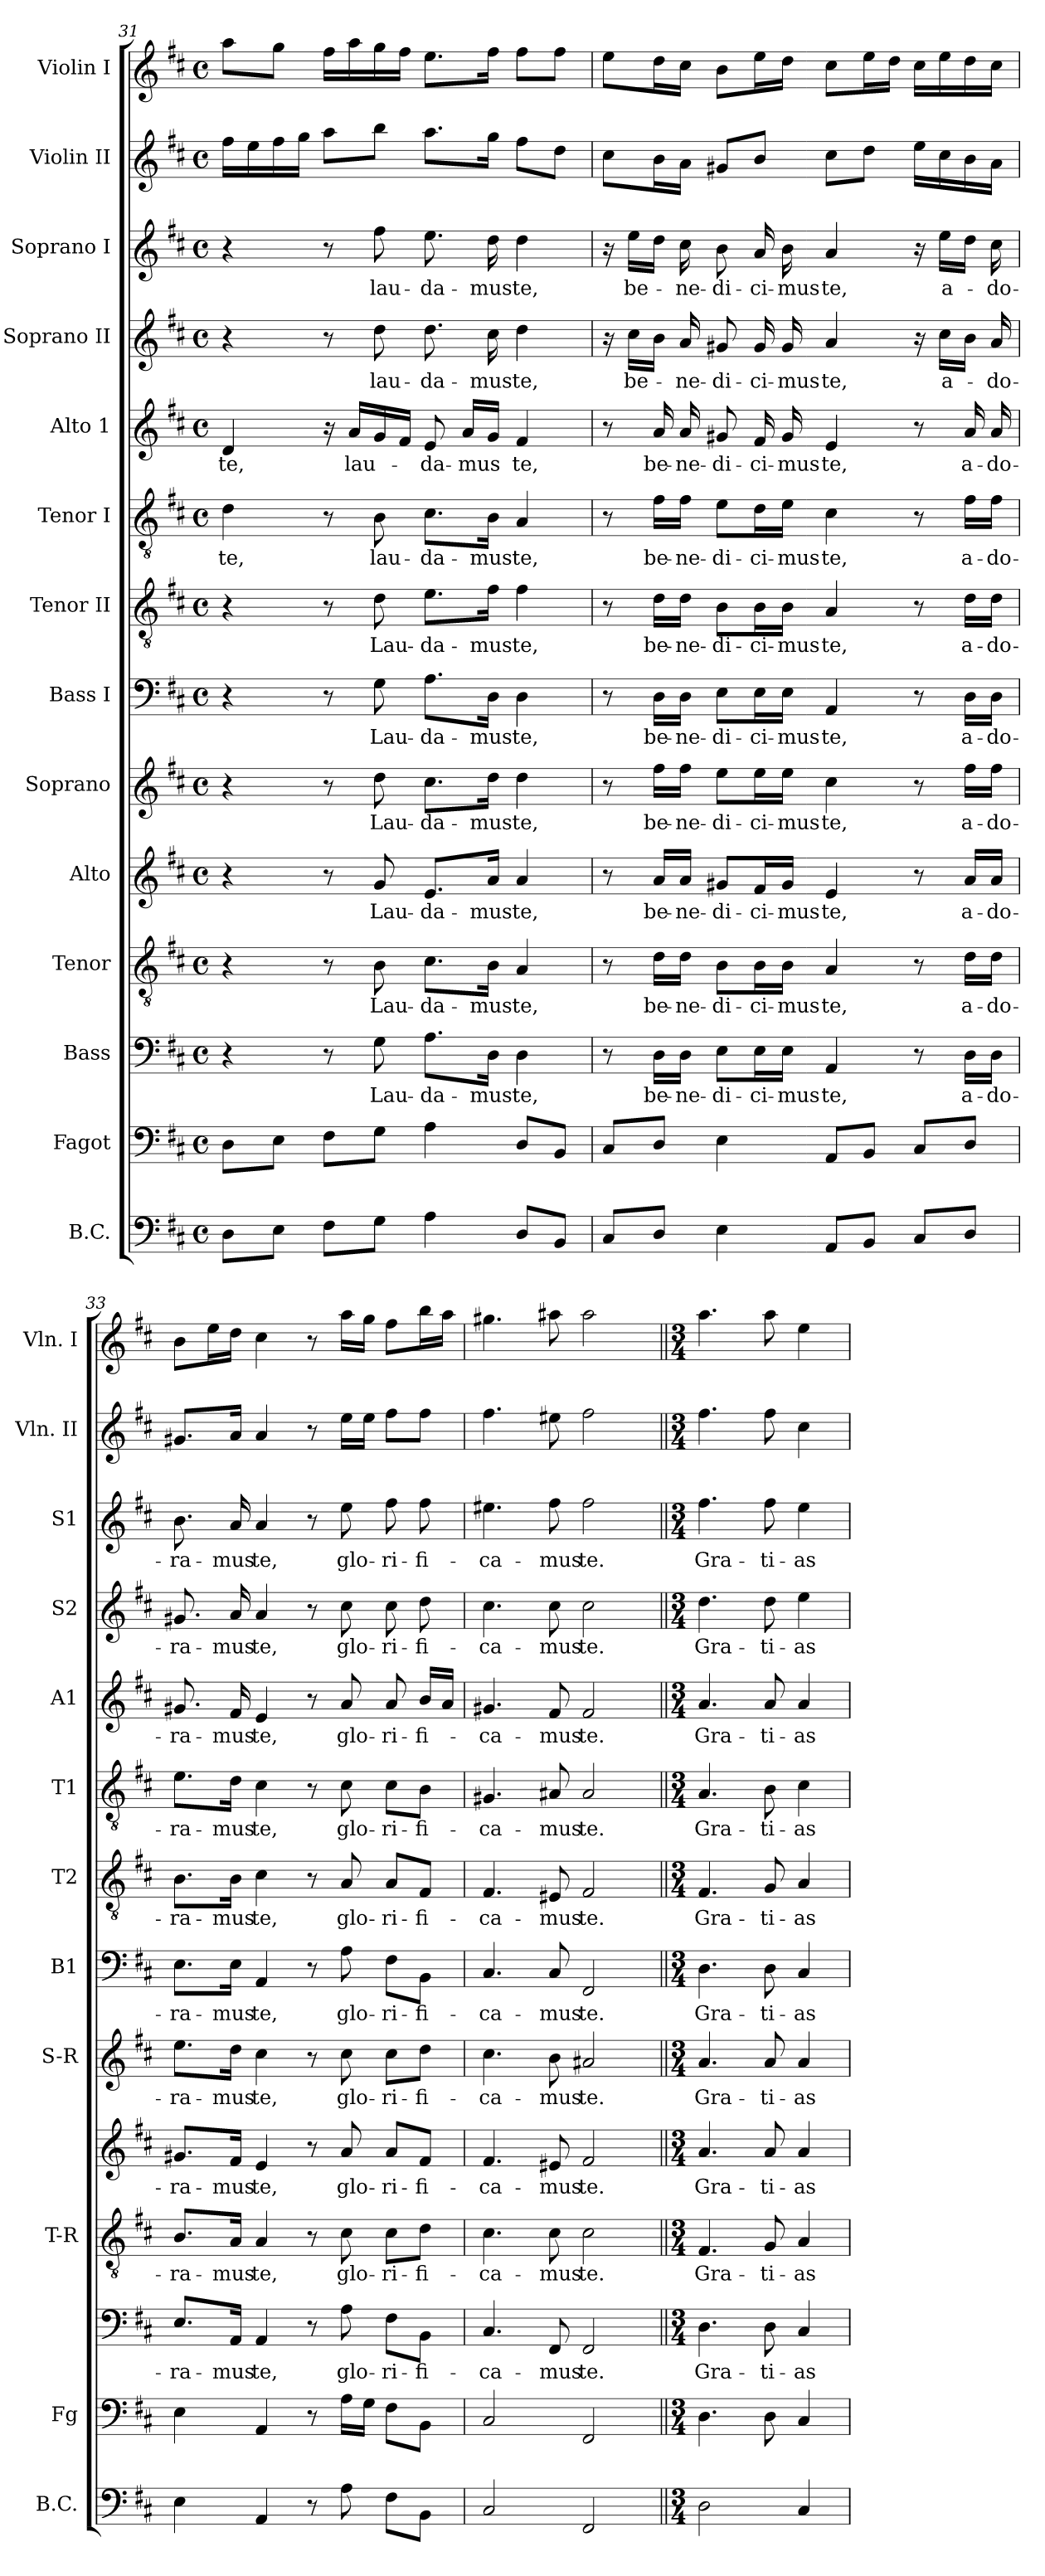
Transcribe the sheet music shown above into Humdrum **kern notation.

**kern	**kern	**kern	**text	**kern	**text	**kern	**text	**kern	**text	**kern	**text	**kern	**text	**kern	**text	**kern	**text	**kern	**text	**kern	**text	**kern	**kern
*part14	*part13	*part12	*part12	*part11	*part11	*part10	*part10	*part9	*part9	*part8	*part8	*part7	*part7	*part6	*part6	*part5	*part5	*part4	*part4	*part3	*part3	*part2	*part1
*staff14	*staff13	*staff12	*staff12	*staff11	*staff11	*staff10	*staff10	*staff9	*staff9	*staff8	*staff8	*staff7	*staff7	*staff6	*staff6	*staff5	*staff5	*staff4	*staff4	*staff3	*staff3	*staff2	*staff1
*I"B.C.	*I"Fagot	*I"Bass	*	*I"Tenor	*	*I"Alto	*	*I"Soprano	*	*I"Bass I	*	*I"Tenor II	*	*I"Tenor I	*	*I"Alto 1	*	*I"Soprano II	*	*I"Soprano I	*	*I"Violin II	*I"Violin I
*I'B.C.	*I'Fg	*	*	*I'T-R	*	*	*	*I'S-R	*	*I'B1	*	*I'T2	*	*I'T1	*	*I'A1	*	*I'S2	*	*I'S1	*	*I'Vln. II	*I'Vln. I
*clefF4	*clefF4	*clefF4	*	*clefGv2	*	*clefG2	*	*clefG2	*	*clefF4	*	*clefGv2	*	*clefGv2	*	*clefG2	*	*clefG2	*	*clefG2	*	*clefG2	*clefG2
*k[f#c#]	*k[f#c#]	*k[f#c#]	*	*k[f#c#]	*	*k[f#c#]	*	*k[f#c#]	*	*k[f#c#]	*	*k[f#c#]	*	*k[f#c#]	*	*k[f#c#]	*	*k[f#c#]	*	*k[f#c#]	*	*k[f#c#]	*k[f#c#]
*D:	*D:	*D:	*	*D:	*	*D:	*	*D:	*	*D:	*	*D:	*	*D:	*	*D:	*	*D:	*	*D:	*	*D:	*D:
*M4/4	*M4/4	*M4/4	*	*M4/4	*	*M4/4	*	*M4/4	*	*M4/4	*	*M4/4	*	*M4/4	*	*M4/4	*	*M4/4	*	*M4/4	*	*M4/4	*M4/4
*met(c)	*met(c)	*met(c)	*	*met(c)	*	*met(c)	*	*met(c)	*	*met(c)	*	*met(c)	*	*met(c)	*	*met(c)	*	*met(c)	*	*met(c)	*	*met(c)	*met(c)
=31	=31	=31	=31	=31	=31	=31	=31	=31	=31	=31	=31	=31	=31	=31	=31	=31	=31	=31	=31	=31	=31	=31	=31
!	!	!	!	!	!	!	!	!	!	!	!	!	!	!	!LO:LY:b	!	!LO:LY:b	!	!	!	!	!	!
8D\L	8D\L	4r	.	4r	.	4r	.	4r	.	4r	.	4r	.	4d\	te,	4d/	te,	4r	.	4r	.	16ff#\LL	8aa\L
.	.	.	.	.	.	.	.	.	.	.	.	.	.	.	.	.	.	.	.	.	.	16ee\	.
8E\J	8E\J	.	.	.	.	.	.	.	.	.	.	.	.	.	.	.	.	.	.	.	.	16ff#\	8gg\J
.	.	.	.	.	.	.	.	.	.	.	.	.	.	.	.	.	.	.	.	.	.	16gg\JJ	.
8F#\L	8F#\L	8r	.	8r	.	8r	.	8r	.	8r	.	8r	.	8r	.	16r	.	8r	.	8r	.	8aa\L	16ff#\LL
!	!	!	!	!	!	!	!	!	!	!	!	!	!	!	!	!	!LO:LY:b	!	!	!	!	!	!
.	.	.	.	.	.	.	.	.	.	.	.	.	.	.	.	16a/LL	lau-	.	.	.	.	.	16aa\
!	!	!	!LO:LY:b	!	!LO:LY:b	!	!LO:LY:b	!	!LO:LY:b	!	!LO:LY:b	!	!LO:LY:b	!	!LO:LY:b	!	!	!	!LO:LY:b	!	!LO:LY:b	!	!
8G\J	8G\J	8G\	Lau-	8B\	Lau-	8g/	Lau-	8dd\	Lau-	8G\	Lau-	8d\	Lau-	8B\	lau-	16g/	.	8dd\	lau-	8ff#\	lau-	8bb\J	16gg\
.	.	.	.	.	.	.	.	.	.	.	.	.	.	.	.	16f#/JJ	.	.	.	.	.	.	16ff#\JJ
!	!	!	!LO:LY:b	!	!LO:LY:b	!	!LO:LY:b	!	!LO:LY:b	!	!LO:LY:b	!	!LO:LY:b	!	!LO:LY:b	!	!LO:LY:b	!	!LO:LY:b	!	!LO:LY:b	!	!
4A\	4A\	8.A\L	-da-	8.c#\L	-da-	8.e/L	-da-	8.cc#\L	-da-	8.A\L	-da-	8.e\L	-da-	8.c#\L	-da-	8e/	-da-	8.dd\	-da-	8.ee\	-da-	8.aa\L	8.ee\L
!	!	!	!	!	!	!	!	!	!	!	!	!	!	!	!	!	!LO:LY:b	!	!	!	!	!	!
.	.	.	.	.	.	.	.	.	.	.	.	.	.	.	.	16a/LL	-mus	.	.	.	.	.	.
!	!	!	!LO:LY:b	!	!LO:LY:b	!	!LO:LY:b	!	!LO:LY:b	!	!LO:LY:b	!	!LO:LY:b	!	!LO:LY:b	!	!	!	!LO:LY:b	!	!LO:LY:b	!	!
.	.	16D\Jk	-mus	16B\Jk	-mus	16a/Jk	-mus	16dd\Jk	-mus	16D\Jk	-mus	16f#\Jk	-mus	16B\Jk	-mus	16g/JJ	.	16cc#\	-mus	16dd\	-mus	16gg\Jk	16ff#\Jk
!	!	!	!LO:LY:b	!	!LO:LY:b	!	!LO:LY:b	!	!LO:LY:b	!	!LO:LY:b	!	!LO:LY:b	!	!LO:LY:b	!	!LO:LY:b	!	!LO:LY:b	!	!LO:LY:b	!	!
8D/L	8D/L	4D\	te,	4A/	te,	4a/	te,	4dd\	te,	4D\	te,	4f#\	te,	4A/	te,	4f#/	te,	4dd\	te,	4dd\	te,	8ff#\L	8ff#\L
8BB/J	8BB/J	.	.	.	.	.	.	.	.	.	.	.	.	.	.	.	.	.	.	.	.	8dd\J	8ff#\J
=32	=32	=32	=32	=32	=32	=32	=32	=32	=32	=32	=32	=32	=32	=32	=32	=32	=32	=32	=32	=32	=32	=32	=32
8C#/L	8C#/L	8r	.	8r	.	8r	.	8r	.	8r	.	8r	.	8r	.	8r	.	16r	.	16r	.	8cc#\L	8ee\L
!	!	!	!	!	!	!	!	!	!	!	!	!	!	!	!	!	!	!	!LO:LY:b	!	!LO:LY:b	!	!
.	.	.	.	.	.	.	.	.	.	.	.	.	.	.	.	.	.	16cc#\LL	be-	16ee\LL	be-	.	.
!	!	!	!LO:LY:b	!	!LO:LY:b	!	!LO:LY:b	!	!LO:LY:b	!	!LO:LY:b	!	!LO:LY:b	!	!LO:LY:b	!	!LO:LY:b	!	!	!	!	!	!
8D/J	8D/J	16D\LL	be-	16d\LL	be-	16a/LL	be-	16ff#\LL	be-	16D\LL	be-	16d\LL	be-	16f#\LL	be-	16a/	be-	16b\JJ	.	16dd\JJ	.	16b\L	16dd\L
!	!	!	!LO:LY:b	!	!LO:LY:b	!	!LO:LY:b	!	!LO:LY:b	!	!LO:LY:b	!	!LO:LY:b	!	!LO:LY:b	!	!LO:LY:b	!	!LO:LY:b	!	!LO:LY:b	!	!
.	.	16D\JJ	-ne-	16d\JJ	-ne-	16a/JJ	-ne-	16ff#\JJ	-ne-	16D\JJ	-ne-	16d\JJ	-ne-	16f#\JJ	-ne-	16a/	-ne-	16a/	-ne-	16cc#\	-ne-	16a\JJ	16cc#\JJ
!	!	!	!LO:LY:b	!	!LO:LY:b	!	!LO:LY:b	!	!LO:LY:b	!	!LO:LY:b	!	!LO:LY:b	!	!LO:LY:b	!	!LO:LY:b	!	!LO:LY:b	!	!LO:LY:b	!	!
4E\	4E\	8E\L	-di-	8B\L	-di-	8g#X/L	-di-	8ee\L	-di-	8E\L	-di-	8B\L	-di-	8e\L	-di-	8g#X/	-di-	8g#X/	-di-	8b\	-di-	8g#X/L	8b\L
!	!	!	!LO:LY:b	!	!LO:LY:b	!	!LO:LY:b	!	!LO:LY:b	!	!LO:LY:b	!	!LO:LY:b	!	!LO:LY:b	!	!LO:LY:b	!	!LO:LY:b	!	!LO:LY:b	!	!
.	.	16E\L	-ci-	16B\L	-ci-	16f#/L	-ci-	16ee\L	-ci-	16E\L	-ci-	16B\L	-ci-	16d\L	-ci-	16f#/	-ci-	16g#/	-ci-	16a/	-ci-	8b/J	16ee\L
!	!	!	!LO:LY:b	!	!LO:LY:b	!	!LO:LY:b	!	!LO:LY:b	!	!LO:LY:b	!	!LO:LY:b	!	!LO:LY:b	!	!LO:LY:b	!	!LO:LY:b	!	!LO:LY:b	!	!
.	.	16E\JJ	-mus	16B\JJ	-mus	16g#/JJ	-mus	16ee\JJ	-mus	16E\JJ	-mus	16B\JJ	-mus	16e\JJ	-mus	16g#/	-mus	16g#/	-mus	16b\	-mus	.	16dd\JJ
!	!	!	!LO:LY:b	!	!LO:LY:b	!	!LO:LY:b	!	!LO:LY:b	!	!LO:LY:b	!	!LO:LY:b	!	!LO:LY:b	!	!LO:LY:b	!	!LO:LY:b	!	!LO:LY:b	!	!
8AA/L	8AA/L	4AA/	te,	4A/	te,	4e/	te,	4cc#\	te,	4AA/	te,	4A/	te,	4c#\	te,	4e/	te,	4a/	te,	4a/	te,	8cc#\L	8cc#\L
8BB/J	8BB/J	.	.	.	.	.	.	.	.	.	.	.	.	.	.	.	.	.	.	.	.	8dd\J	16ee\L
.	.	.	.	.	.	.	.	.	.	.	.	.	.	.	.	.	.	.	.	.	.	.	16dd\JJ
8C#/L	8C#/L	8r	.	8r	.	8r	.	8r	.	8r	.	8r	.	8r	.	8r	.	16r	.	16r	.	16ee\LL	16cc#\LL
!	!	!	!	!	!	!	!	!	!	!	!	!	!	!	!	!	!	!	!LO:LY:b	!	!LO:LY:b	!	!
.	.	.	.	.	.	.	.	.	.	.	.	.	.	.	.	.	.	16cc#\LL	a-	16ee\LL	a-	16cc#\	16ee\
!	!	!	!LO:LY:b	!	!LO:LY:b	!	!LO:LY:b	!	!LO:LY:b	!	!LO:LY:b	!	!LO:LY:b	!	!LO:LY:b	!	!LO:LY:b	!	!	!	!	!	!
8D/J	8D/J	16D\LL	a-	16d\LL	a-	16a/LL	a-	16ff#\LL	a-	16D\LL	a-	16d\LL	a-	16f#\LL	a-	16a/	a-	16b\JJ	.	16dd\JJ	.	16b\	16dd\
!	!	!	!LO:LY:b	!	!LO:LY:b	!	!LO:LY:b	!	!LO:LY:b	!	!LO:LY:b	!	!LO:LY:b	!	!LO:LY:b	!	!LO:LY:b	!	!LO:LY:b	!	!LO:LY:b	!	!
.	.	16D\JJ	-do-	16d\JJ	-do-	16a/JJ	-do-	16ff#\JJ	-do-	16D\JJ	-do-	16d\JJ	-do-	16f#\JJ	-do-	16a/	-do-	16a/	-do-	16cc#\	-do-	16a\JJ	16cc#\JJ
!!LO:PB:g=z
=33	=33	=33	=33	=33	=33	=33	=33	=33	=33	=33	=33	=33	=33	=33	=33	=33	=33	=33	=33	=33	=33	=33	=33
!	!	!	!LO:LY:b	!	!LO:LY:b	!	!LO:LY:b	!	!LO:LY:b	!	!LO:LY:b	!	!LO:LY:b	!	!LO:LY:b	!	!LO:LY:b	!	!LO:LY:b	!	!LO:LY:b	!	!
4E\	4E\	8.E/L	-ra-	8.B/L	-ra-	8.g#X/L	-ra-	8.ee\L	-ra-	8.E\L	-ra-	8.B\L	-ra-	8.e\L	-ra-	8.g#X/	-ra-	8.g#X/	-ra-	8.b\	-ra-	8.g#X/L	8b\L
.	.	.	.	.	.	.	.	.	.	.	.	.	.	.	.	.	.	.	.	.	.	.	16ee\L
!	!	!	!LO:LY:b	!	!LO:LY:b	!	!LO:LY:b	!	!LO:LY:b	!	!LO:LY:b	!	!LO:LY:b	!	!LO:LY:b	!	!LO:LY:b	!	!LO:LY:b	!	!LO:LY:b	!	!
.	.	16AA/Jk	-mus	16A/Jk	-mus	16f#/Jk	-mus	16dd\Jk	-mus	16E\Jk	-mus	16B\Jk	-mus	16d\Jk	-mus	16f#/	-mus	16a/	-mus	16a/	-mus	16a/Jk	16dd\JJ
!	!	!	!LO:LY:b	!	!LO:LY:b	!	!LO:LY:b	!	!LO:LY:b	!	!LO:LY:b	!	!LO:LY:b	!	!LO:LY:b	!	!LO:LY:b	!	!LO:LY:b	!	!LO:LY:b	!	!
4AA/	4AA/	4AA/	te,	4A/	te,	4e/	te,	4cc#\	te,	4AA/	te,	4c#\	te,	4c#\	te,	4e/	te,	4a/	te,	4a/	te,	4a/	4cc#\
8r	8r	8r	.	8r	.	8r	.	8r	.	8r	.	8r	.	8r	.	8r	.	8r	.	8r	.	8r	8r
!	!	!	!LO:LY:b	!	!LO:LY:b	!	!LO:LY:b	!	!LO:LY:b	!	!LO:LY:b	!	!LO:LY:b	!	!LO:LY:b	!	!LO:LY:b	!	!LO:LY:b	!	!LO:LY:b	!	!
8A\	16A\LL	8A\	glo-	8c#\	glo-	8a/	glo-	8cc#\	glo-	8A\	glo-	8A/	glo-	8c#\	glo-	8a/	glo-	8cc#\	glo-	8ee\	glo-	16ee\LL	16aa\LL
.	16G\JJ	.	.	.	.	.	.	.	.	.	.	.	.	.	.	.	.	.	.	.	.	16ee\JJ	16gg\JJ
!	!	!	!LO:LY:b	!	!LO:LY:b	!	!LO:LY:b	!	!LO:LY:b	!	!LO:LY:b	!	!LO:LY:b	!	!LO:LY:b	!	!LO:LY:b	!	!LO:LY:b	!	!LO:LY:b	!	!
8F#\L	8F#\L	8F#\L	-ri-	8c#\L	-ri-	8a/L	-ri-	8cc#\L	-ri-	8F#\L	-ri-	8A/L	-ri-	8c#\L	-ri-	8a/	-ri-	8cc#\	-ri-	8ff#\	-ri-	8ff#\L	8ff#\L
!	!	!	!LO:LY:b	!	!LO:LY:b	!	!LO:LY:b	!	!LO:LY:b	!	!LO:LY:b	!	!LO:LY:b	!	!LO:LY:b	!	!LO:LY:b	!	!LO:LY:b	!	!LO:LY:b	!	!
8BB\J	8BB\J	8BB\J	-fi-	8d\J	-fi-	8f#/J	-fi-	8dd\J	-fi-	8BB\J	-fi-	8F#/J	-fi-	8B\J	-fi-	16b/LL	-fi-	8dd\	-fi-	8ff#\	-fi-	8ff#\J	16bb\L
.	.	.	.	.	.	.	.	.	.	.	.	.	.	.	.	16a/JJ	.	.	.	.	.	.	16aa\JJ
=34	=34	=34	=34	=34	=34	=34	=34	=34	=34	=34	=34	=34	=34	=34	=34	=34	=34	=34	=34	=34	=34	=34	=34
!	!	!	!LO:LY:b	!	!LO:LY:b	!	!LO:LY:b	!	!LO:LY:b	!	!LO:LY:b	!	!LO:LY:b	!	!LO:LY:b	!	!LO:LY:b	!	!LO:LY:b	!	!LO:LY:b	!	!
2C#/	2C#/	4.C#/	-ca-	4.c#\	-ca-	4.f#/	-ca-	4.cc#\	-ca-	4.C#/	-ca-	4.F#/	-ca-	4.G#X/	-ca-	4.g#X/	-ca-	4.cc#\	-ca-	4.ee#X\	-ca-	4.ff#\	4.gg#X\
!	!	!	!LO:LY:b	!	!LO:LY:b	!	!LO:LY:b	!	!LO:LY:b	!	!LO:LY:b	!	!LO:LY:b	!	!LO:LY:b	!	!LO:LY:b	!	!LO:LY:b	!	!LO:LY:b	!	!
.	.	8FF#/	-mus	8c#\	-mus	8e#X/	-mus	8b\	-mus	8C#/	-mus	8E#X/	-mus	8A#X/	-mus	8f#/	-mus	8cc#\	-mus	8ff#\	-mus	8ee#X\	8aa#X\
!	!	!	!LO:LY:b	!	!LO:LY:b	!	!LO:LY:b	!	!LO:LY:b	!	!LO:LY:b	!	!LO:LY:b	!	!LO:LY:b	!	!LO:LY:b	!	!LO:LY:b	!	!LO:LY:b	!	!
2FF#/	2FF#/	2FF#/	te.	2c#\	te.	2f#/	te.	2a#X/	te.	2FF#/	te.	2F#/	te.	2A#/	te.	2f#/	te.	2cc#\	te.	2ff#\	te.	2ff#\	2aa#\
=35||	=35||	=35||	=35||	=35||	=35||	=35||	=35||	=35||	=35||	=35||	=35||	=35||	=35||	=35||	=35||	=35||	=35||	=35||	=35||	=35||	=35||	=35||	=35||
*M3/4	*M3/4	*M3/4	*	*M3/4	*	*M3/4	*	*M3/4	*	*M3/4	*	*M3/4	*	*M3/4	*	*M3/4	*	*M3/4	*	*M3/4	*	*M3/4	*M3/4
!	!	!	!LO:LY:b	!	!LO:LY:b	!	!LO:LY:b	!	!LO:LY:b	!	!LO:LY:b	!	!LO:LY:b	!	!LO:LY:b	!	!LO:LY:b	!	!LO:LY:b	!	!LO:LY:b	!	!
2D\	4.D\	4.D\	Gra-	4.F#/	Gra-	4.a/	Gra-	4.a/	Gra-	4.D\	Gra-	4.F#/	Gra-	4.A/	Gra-	4.a/	Gra-	4.dd\	Gra-	4.ff#\	Gra-	4.ff#\	4.aa\
!	!	!	!LO:LY:b	!	!LO:LY:b	!	!LO:LY:b	!	!LO:LY:b	!	!LO:LY:b	!	!LO:LY:b	!	!LO:LY:b	!	!LO:LY:b	!	!LO:LY:b	!	!LO:LY:b	!	!
.	8D\	8D\	-ti-	8G/	-ti-	8a/	-ti-	8a/	-ti-	8D\	-ti-	8G/	-ti-	8B\	-ti-	8a/	-ti-	8dd\	-ti-	8ff#\	-ti-	8ff#\	8aa\
!	!	!	!LO:LY:b	!	!LO:LY:b	!	!LO:LY:b	!	!LO:LY:b	!	!LO:LY:b	!	!LO:LY:b	!	!LO:LY:b	!	!LO:LY:b	!	!LO:LY:b	!	!LO:LY:b	!	!
4C#/	4C#/	4C#/	-as	4A/	-as	4a/	-as	4a/	-as	4C#/	-as	4A/	-as	4c#\	-as	4a/	-as	4ee\	-as	4ee\	-as	4cc#\	4ee\
=	=	=	=	=	=	=	=	=	=	=	=	=	=	=	=	=	=	=	=	=	=	=	=
*-	*-	*-	*-	*-	*-	*-	*-	*-	*-	*-	*-	*-	*-	*-	*-	*-	*-	*-	*-	*-	*-	*-	*-
